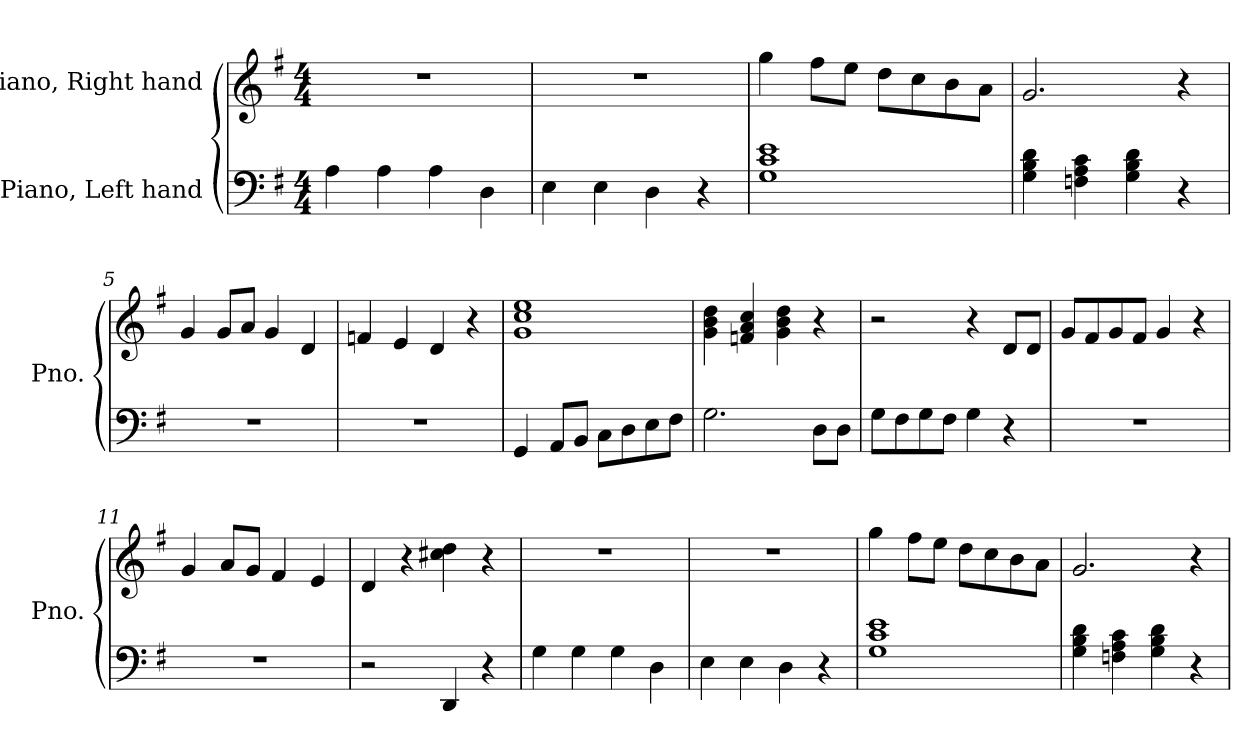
**kern	**kern
*part2	*part1
*staff2	*staff1
*I"Piano, Left hand	*I"Piano, Right hand
*I'Pno.	*I'Pno.
*clefF4	*clefG2
*k[f#]	*k[f#]
*M4/4	*M4/4
*MM120	*MM120
=1	=1
4A\	1r
4A\	.
4A\	.
4D\	.
=2	=2
4E\	1r
4E\	.
4D\	.
4r	.
=3	=3
1G 1c 1e	4gg\
.	8ff#\L
.	8ee\J
.	8dd\L
.	8cc\
.	8b\
.	8a\J
=4	=4
4G\ 4B\ 4d\	2.g/
4Fn\ 4A\ 4c\	.
4G\ 4B\ 4d\	.
4r	4r
=5	=5
1r	4g/
.	8g/L
.	8a/J
.	4g/
.	4d/
=6	=6
1r	4fn/
.	4e/
.	4d/
.	4r
!!LO:LB:g=z
=7	=7
4GG/	1g 1cc 1ee
8AA/L	.
8BB/J	.
8C\L	.
8D\	.
8E\	.
8F#\J	.
=8	=8
2.G\	4g\ 4b\ 4dd\
.	4fn/ 4a/ 4cc/
.	4g\ 4b\ 4dd\
8D\L	4r
8D\J	.
=9	=9
8G\L	2r
8F#\	.
8G\	.
8F#\J	.
4G\	4r
4r	8d/L
.	8d/J
=10	=10
1r	8g/L
.	8f#/
.	8g/
.	8f#/J
.	4g/
.	4r
=11	=11
1r	4g/
.	8a/L
.	8g/J
.	4f#/
.	4e/
=12	=12
2r	4d/
.	4r
4DD/	4cc#X\ 4dd\
4r	4r
!!LO:LB:g=z
=13	=13
4G\	1r
4G\	.
4G\	.
4D\	.
=14	=14
4E\	1r
4E\	.
4D\	.
4r	.
=15	=15
1G 1c 1e	4gg\
.	8ff#\L
.	8ee\J
.	8dd\L
.	8cc\
.	8b\
.	8a\J
=16	=16
4G\ 4B\ 4d\	2.g/
4Fn\ 4A\ 4c\	.
4G\ 4B\ 4d\	.
4r	4r
=	=
*-	*-
